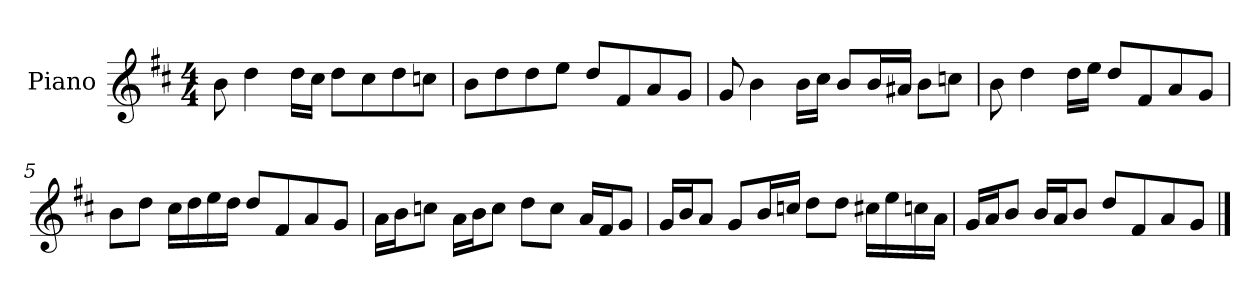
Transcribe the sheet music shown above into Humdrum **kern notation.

**kern
*part1
*staff1
*I"Piano
*I'P-no
*clefG2
*k[f#c#]
*M4/4
*MM90
=1
8b\
4dd\
16dd\LL
16cc#\JJ
8dd\L
8cc#\
8dd\
8ccn\J
=2
8b\L
8dd\
8dd\
8ee\J
8dd/L
8f#/
8a/
8g/J
=3
8g/
4b\
16b\LL
16cc#\JJ
8b/L
16b/L
16a#X/JJ
8b\L
8ccn\J
=4
8b\
4dd\
16dd\LL
16ee\JJ
8dd/L
8f#/
8a/
8g/J
!!LO:LB:g=z
=5
8b\L
8dd\J
16cc#\LL
16dd\
16ee\
16dd\JJ
8dd/L
8f#/
8a/
8g/J
=6
16a\LL
16b\J
8ccn\J
16a\LL
16b\J
8cc\J
8dd\L
8cc\J
16a/LL
16f#/J
8g/J
=7
16g/LL
16b/J
8a/J
8g/L
16b/L
16ccn/JJ
8dd\L
8dd\J
16cc#X\LL
16ee\
16ccn\
16a\JJ
!!LO:LB:g=z
=8
16g/LL
16a/J
8b/J
16b/LL
16a/J
8b/J
8dd/L
8f#/
8a/
8g/J
==
*-
